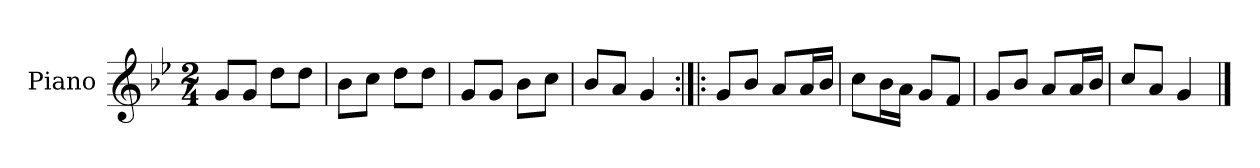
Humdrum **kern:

**kern
*part1
*staff1
*I"Piano
*I'Pno.
*clefG2
*k[b-e-]
*M2/4
=1
8g/L
8g/J
8dd\L
8dd\J
=2
8b-\L
8cc\J
8dd\L
8dd\J
=3
8g/L
8g/J
8b-\L
8cc\J
=4
8b-/L
8a/J
4g/
=5:|!|:
8g/L
8b-/J
8a/L
16a/L
16b-/JJ
=6
8cc\L
16b-\L
16a\JJ
8g/L
8f/J
=7
8g/L
8b-/J
8a/L
16a/L
16b-/JJ
=8
8cc/L
8a/J
4g/
==
*-
